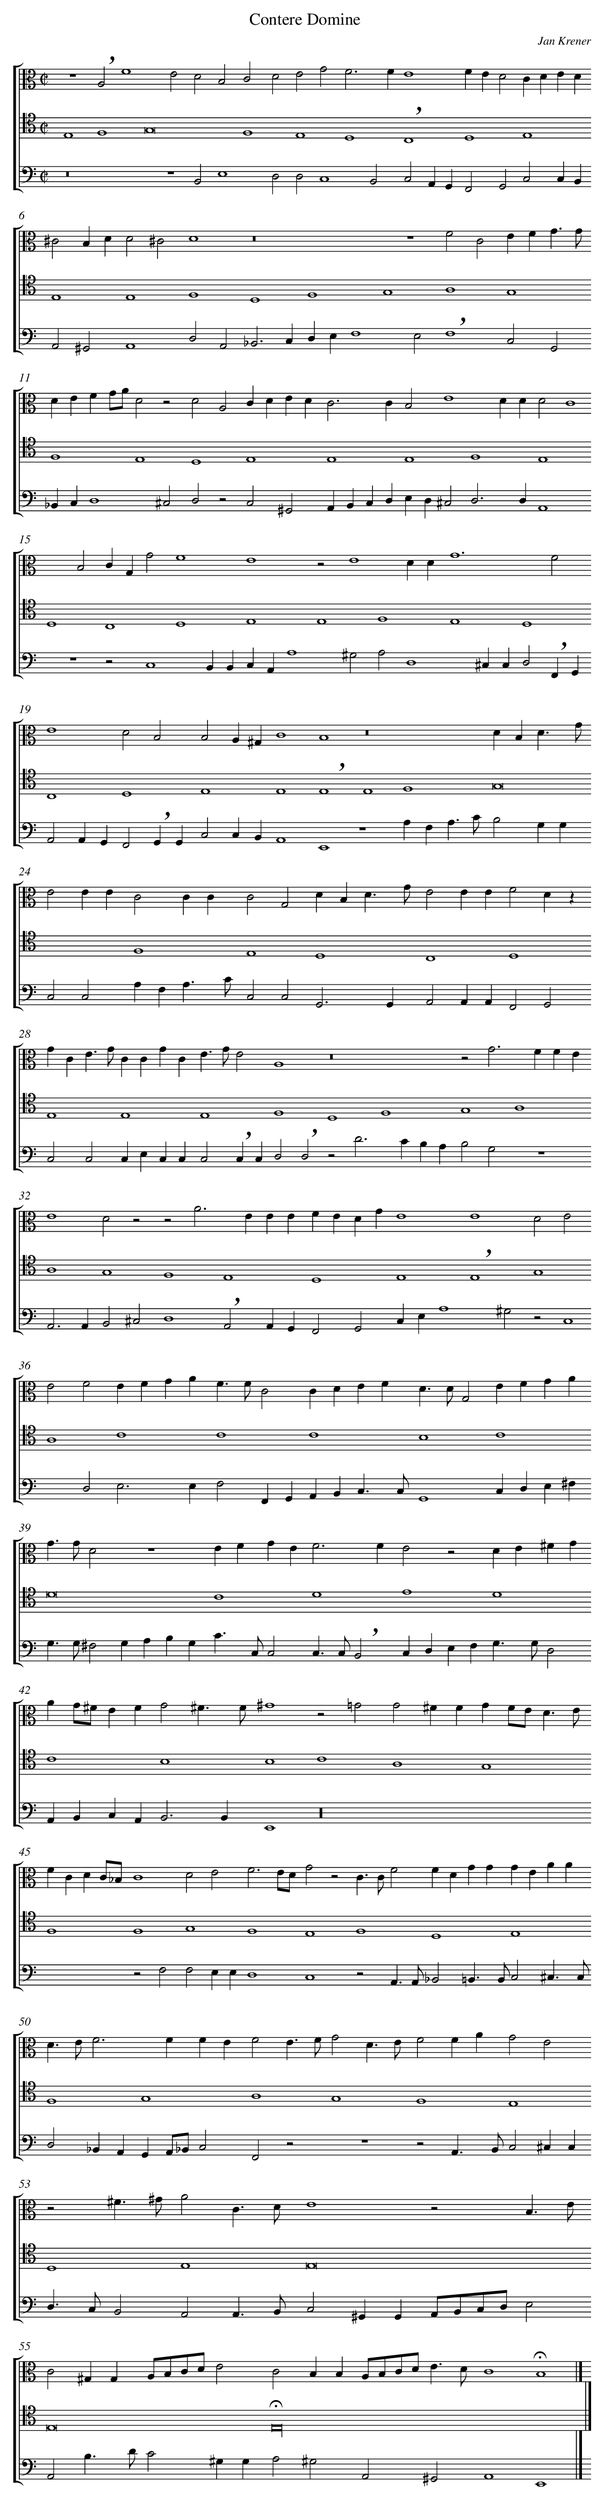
X:1
T: Contere Domine
C: Jan Krener
L: 1/4
M: C|
%%staves [1 2 3 4]
V: 1 clef=alto
V: 2 clef=tenor
V: 3 clef=tenor
V: 4 clef=bass
K: C
[V:1] z4!breath!A,2F4 [|]
[V:2] x8 [|]
[V:3] E,4F,4 [|]
[V:4] z8 [|]
[V:1] E2D2B,2 [|]
[V:2] x8 [|]
[V:3] G,8 [|]
[V:4] z4B,,2E,4 [|]
[V:1] C2D2E2G2 [|]
[V:2] x8 [|]
[V:3] F,4E,4 [|]
[V:4] D,2D,2C,4 [|]
[V:1] F2>F2E4 [|]
[V:2] x8 [|]
[V:3] D,4!breath!C,4 [|]
[V:4] B,,2C,2A,,G,, [|]
[V:1] FED2CDED [|]
[V:2] x8 [|]
[V:3] D,4E,4 [|]
[V:4] F,,2G,,2C,2C,B,, [|]
[V:1] ^C2B,DD2^C2 [|]
[V:2] x8 [|]
[V:3] E,4E,4 [|]
[V:4] A,,2^G,,2A,,4 [|]
[V:1] D4z8 [|]
[V:2] x8 [|]
[V:3] F,4D,4 [|]
[V:4] D,2A,,2_B,,3C, [|]
[V:1] z4 [|]
[V:2] x8 [|]
[V:3] F,4G,4 [|]
[V:4] D,E,F,4E,2 [|]
[V:1] F2C2EFG3/G/ [|]
[V:2] x8 [|]
[V:3] A,4G,4 [|]
[V:4] !breath!F,4C,2G,,2 [|]
[V:1] DEFG/A/D2z2 [|]
[V:2] x8 [|]
[V:3] F,4E,4 [|]
[V:4] _B,,C,D,4^C,2 [|]
[V:1] D2A,2CDED [|]
[V:2] x8 [|]
[V:3] D,4E,4 [|]
[V:4] D,2z2C,2^G,,2 [|]
[V:1] C2>C2B,2E4 [|]
[V:2] x8 [|]
[V:3] E,4E,4 [|]
[V:4] A,,B,,C,D,E,D,^C,2 [|]
[V:1] DDD2C4 [|]
[V:2] x8 [|]
[V:3] F,4E,4 [|]
[V:4] D,2>D,2A,,4 [|]
[V:1] B,2CG,G2 [|]
[V:2] x8 [|]
[V:3] D,4C,4 [|]
[V:4] z4z2C,4 [|]
[V:1] F4E4 [|]
[V:2] x8 [|]
[V:3] D,4E,4 [|]
[V:4] B,,B,,C,A,,A,4 [|]
[V:1] z2E4DD [|]
[V:2] x8 [|]
[V:3] E,4F,4 [|]
[V:4] ^G,2A,2D,4 [|]
[V:1] G6F2 [|]
[V:2] x8 [|]
[V:3] E,4D,4 [|]
[V:4] ^C,C,D,2!breath!F,,G,, [|]
[V:1] E4D2B,2 [|]
[V:2] x8 [|]
[V:3] C,4D,4 [|]
[V:4] A,,2A,,G,,F,,2!breath!G,,G,, [|]
[V:1] B,2A,^G,C4 [|]
[V:2] x8 [|]
[V:3] E,4E,4 [|]
[V:4] C,2C,B,,A,,4 [|]
[V:1] B,4z8 [|]
[V:2] x8 [|]
[V:3] !breath!E,4E,4 [|]
[V:4] E,,4z4 [|]
[V:1] DB,D3/G/ [|]
[V:2] x8 [|]
[V:3] F,4G,8 [|]
[V:4] A,F,A,>CB,2G,G, [|]
[V:1] E2EEC2CC [|]
[V:2] x8 [|]
[V:3] F,4 [|]
[V:4] C,2C,2A,F,A,3/C/ [|]
[V:1] C2G,2DB,D3/G/ [|]
[V:2] x8 [|]
[V:3] E,4D,4 [|]
[V:4] C,2C,2G,,3G,, [|]
[V:1] E2EEF2Dz [|]
[V:2] x8 [|]
[V:3] C,4D,4 [|]
[V:4] A,,2A,,A,,F,,2G,,2 [|]
[V:1] GCE>GCCGC [|]
[V:2] x8 [|]
[V:3] E,4E,4 [|]
[V:4] C,2C,2C,E,C,C, [|]
[V:1] E>GE2A,4 [|]
[V:2] x8 [|]
[V:3] E,4F,4 [|]
[V:4] C,2!breath!C,C,D,2!breath!D,2 [|]
[V:1] z8 [|]
[V:2] x8 [|]
[V:3] D,4F,4 [|]
[V:4] z2D2>C2B,A, [|]
[V:1] z2G2>F2FE [|]
[V:2] x8 [|]
[V:3] G,4A,4 [|]
[V:4] B,2G,2z4 [|]
[V:1] E4D2z2 [|]
[V:2] x8 [|]
[V:3] A,4G,4 [|]
[V:4] A,,2>A,,2B,,2^C,2 [|]
[V:1] z2A2>E2EE [|]
[V:2] x8 [|]
[V:3] F,4E,4 [|]
[V:4] D,4!breath!A,,2A,,G,, [|]
[V:1] FEDGE4 [|]
[V:2] x8 [|]
[V:3] D,4E,4 [|]
[V:4] F,,2G,,2C,E,A,4 [|]
[V:1] E4D2E2 [|]
[V:2] x8 [|]
[V:3] !breath!E,4G,4 [|]
[V:4] ^G,2z2C,4 [|]
[V:1] E2F2EFGA [|]
[V:2] x8 [|]
[V:3] A,4C4 [|]
[V:4] D,2E,3E, [|]
[V:1] F>FC2CDEF [|]
[V:2] x8 [|]
[V:3] C4C4 [|]
[V:4] F,2F,,G,,A,,B,,C,3/C,/ [|]
[V:1] D>DG,2EFGA [|]
[V:2] x8 [|]
[V:3] B,4C4 [|]
[V:4] G,,4C,D,E,^F, [|]
[V:1] G>GD2z4 [|]
[V:2] x8 [|]
[V:3] D8 [|]
[V:4] G,>G,^F,2G,A,B,G, [|]
[V:1] EFGE2<F2F [|]
[V:2] x8 [|]
[V:3] C4D4 [|]
[V:4] C>C,C,2C,>C,!breath!B,,2 [|]
[V:1] E2z2DE^FG [|]
[V:2] x8 [|]
[V:3] E4D4 [|]
[V:4] C,D,E,F,G,>G,D,2 [|]
[V:1] AG/^F/EFG2^F3/F/ [|]
[V:2] x8 [|]
[V:3] C4B,4 [|]
[V:4] A,,B,,C,A,,2<B,,2B,, [|]
[V:1] ^G4z2=G2 [|]
[V:2] x8 [|]
[V:3] B,4C4 [|]
[V:4] E,,4z16 [|]
[V:1] G2^FFGF/E<DE/ [|]
[V:2] x8 [|]
[V:3] A,4G,4 [|]
[V:4]  [|]
[V:1] FCDC/_B,/C4 [|]
[V:2] x8 [|]
[V:3] F,4F,4 [|]
[V:4] z2F,2 [|]
[V:1] D2E2F3E/D/ [|]
[V:2] x8 [|]
[V:3] G,4F,4 [|]
[V:4] F,2E,E,D,4 [|]
[V:1] G2z2C>CF2 [|]
[V:2] x8 [|]
[V:3] E,4F,4 [|]
[V:4] C,4z2A,,3/A,,/ [|]
[V:1] FDGGGEAA [|]
[V:2] x8 [|]
[V:3] D,4E,4 [|]
[V:4] _B,,2=B,,>B,,C,2^C,3/C,/ [|]
[V:1] D>EF2>F2FE [|]
[V:2] x8 [|]
[V:3] F,4G,4 [|]
[V:4] D,2_B,,A,,G,,A,,/_B,,/C,2 [|]
[V:1] F2E>FG2D3/E/ [|]
[V:2] x8 [|]
[V:3] A,4G,4 [|]
[V:4] F,,2z2z4 [|]
[V:1] F2FAG2E2 [|]
[V:2] x8 [|]
[V:3] F,4E,4 [|]
[V:4] z2A,,>B,,C,2^C,C, [|]
[V:1] z2^F>^GA2C3/D/ [|]
[V:2] x8 [|]
[V:3] D,4E,4 [|]
[V:4] D,>C,B,,2A,,2A,,3/B,,/ [|]
[V:1] E4z2B,3/E/ [|]
[V:2] x8 [|]
[V:3] E,8 [|]
[V:4] C,2^G,,G,,A,,/B,,/C,/D,/E,2 [|]
[V:1] C2^G,G,A,/B,/C/D/E2 [|]
[V:2] x8 [|]
[V:3] E,8 [|]
[V:4] A,,2B,>DC2^G,G, [|]
[V:1] C2B,B,A,/B,/C/D<ED/ [|]
[V:2] x8 [|]
[V:3] !fermata!E,16 [|]
[V:4] A,2^G,2A,,2^G,,2 [|]
[V:1] C4!fermata!B,4 |]
[V:2] x8 |]
[V:3]  |]
[V:4] A,,4E,,4 |]
